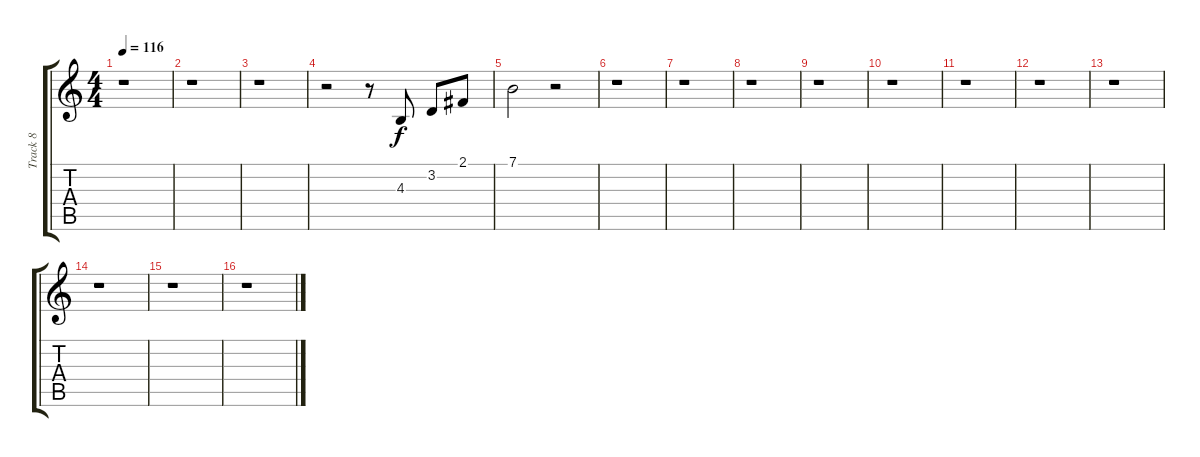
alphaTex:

\track ("Track 8" "Track 8") {instrument pad7halo}
\staff {score tabs}
\tuning (E4 B3 G3 D3 A2 E2) {hide}
\ts (4 4)
\tempo 116
\clef g2
\ks c
r.1{dy f} |
r.1 |
r.1 |
r.2 r.8 4.3.8 3.2.8 2.1.8 |
7.1.2 r.2 |
r.1 |
r.1 |
r.1 |
r.1 |
r.1 |
r.1 |
r.1 |
r.1 |
r.1 |
r.1 |
r.1
